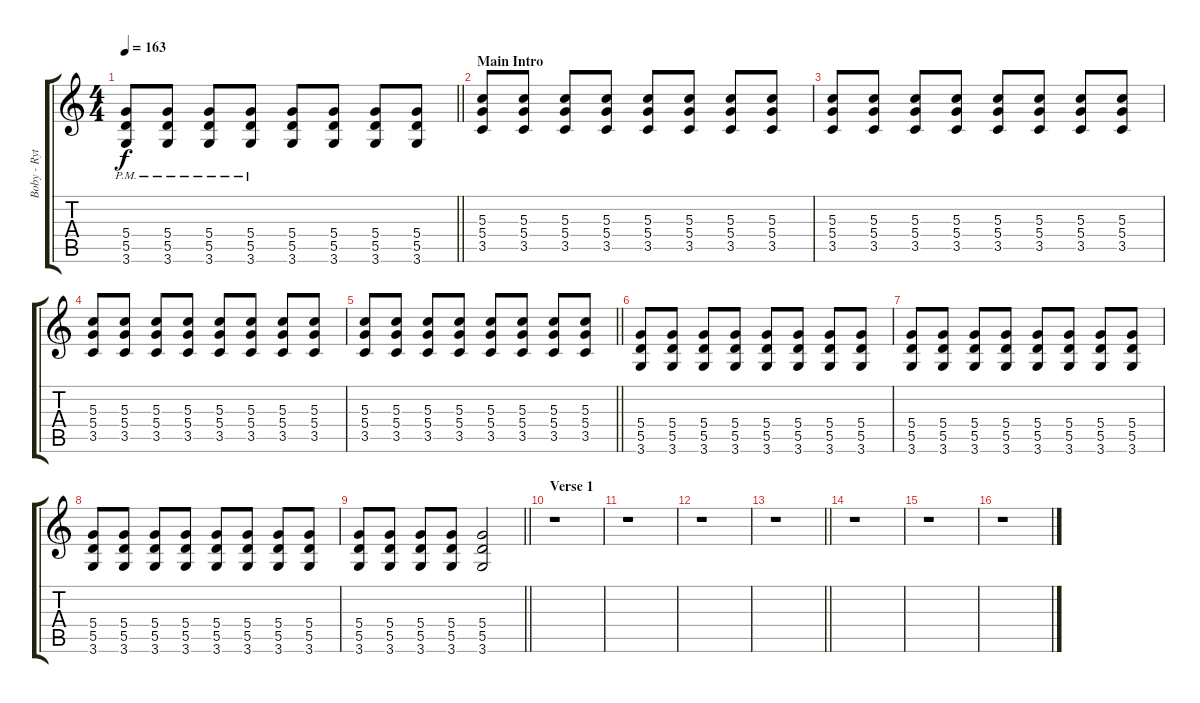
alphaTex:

\track ("Boby - Rythm Guitar" "Boby - Ryt") {instrument overdrivenguitar}
\staff {score tabs}
\tuning (E4 B3 G3 D3 A2 E2) {hide}
\ts (4 4)
\tempo 163
\clef g2
\barLineRight lightlight
\ks c
(5.4{pm} 5.5{pm} 3.6{pm}).8{dy f} (5.4{pm} 5.5{pm} 3.6{pm}).8 (5.4{pm} 5.5{pm} 3.6{pm}).8 (5.4{pm} 5.5{pm} 3.6{pm}).8 (5.4 5.5 3.6).8 (5.4 5.5 3.6).8 (5.4 5.5 3.6).8 (5.4 5.5 3.6).8 |
\section ("" "Main Intro")
(5.3 5.4 3.5).8 (5.3 5.4 3.5).8 (5.3 5.4 3.5).8 (5.3 5.4 3.5).8 (5.3 5.4 3.5).8 (5.3 5.4 3.5).8 (5.3 5.4 3.5).8 (5.3 5.4 3.5).8 |
(5.3 5.4 3.5).8 (5.3 5.4 3.5).8 (5.3 5.4 3.5).8 (5.3 5.4 3.5).8 (5.3 5.4 3.5).8 (5.3 5.4 3.5).8 (5.3 5.4 3.5).8 (5.3 5.4 3.5).8 |
(5.3 5.4 3.5).8 (5.3 5.4 3.5).8 (5.3 5.4 3.5).8 (5.3 5.4 3.5).8 (5.3 5.4 3.5).8 (5.3 5.4 3.5).8 (5.3 5.4 3.5).8 (5.3 5.4 3.5).8 |
\barLineRight lightlight
(5.3 5.4 3.5).8 (5.3 5.4 3.5).8 (5.3 5.4 3.5).8 (5.3 5.4 3.5).8 (5.3 5.4 3.5).8 (5.3 5.4 3.5).8 (5.3 5.4 3.5).8 (5.3 5.4 3.5).8 |
(5.4 5.5 3.6).8 (5.4 5.5 3.6).8 (5.4 5.5 3.6).8 (5.4 5.5 3.6).8 (5.4 5.5 3.6).8 (5.4 5.5 3.6).8 (5.4 5.5 3.6).8 (5.4 5.5 3.6).8 |
(5.4 5.5 3.6).8 (5.4 5.5 3.6).8 (5.4 5.5 3.6).8 (5.4 5.5 3.6).8 (5.4 5.5 3.6).8 (5.4 5.5 3.6).8 (5.4 5.5 3.6).8 (5.4 5.5 3.6).8 |
(5.4 5.5 3.6).8 (5.4 5.5 3.6).8 (5.4 5.5 3.6).8 (5.4 5.5 3.6).8 (5.4 5.5 3.6).8 (5.4 5.5 3.6).8 (5.4 5.5 3.6).8 (5.4 5.5 3.6).8 |
\barLineRight lightlight
(5.4 5.5 3.6).8 (5.4 5.5 3.6).8 (5.4 5.5 3.6).8 (5.4 5.5 3.6).8 (5.4 5.5 3.6).2 |
\section ("" "Verse 1")
r.1 |
r.1 |
r.1 |
\barLineRight lightlight
r.1 |
r.1 |
r.1 |
r.1
